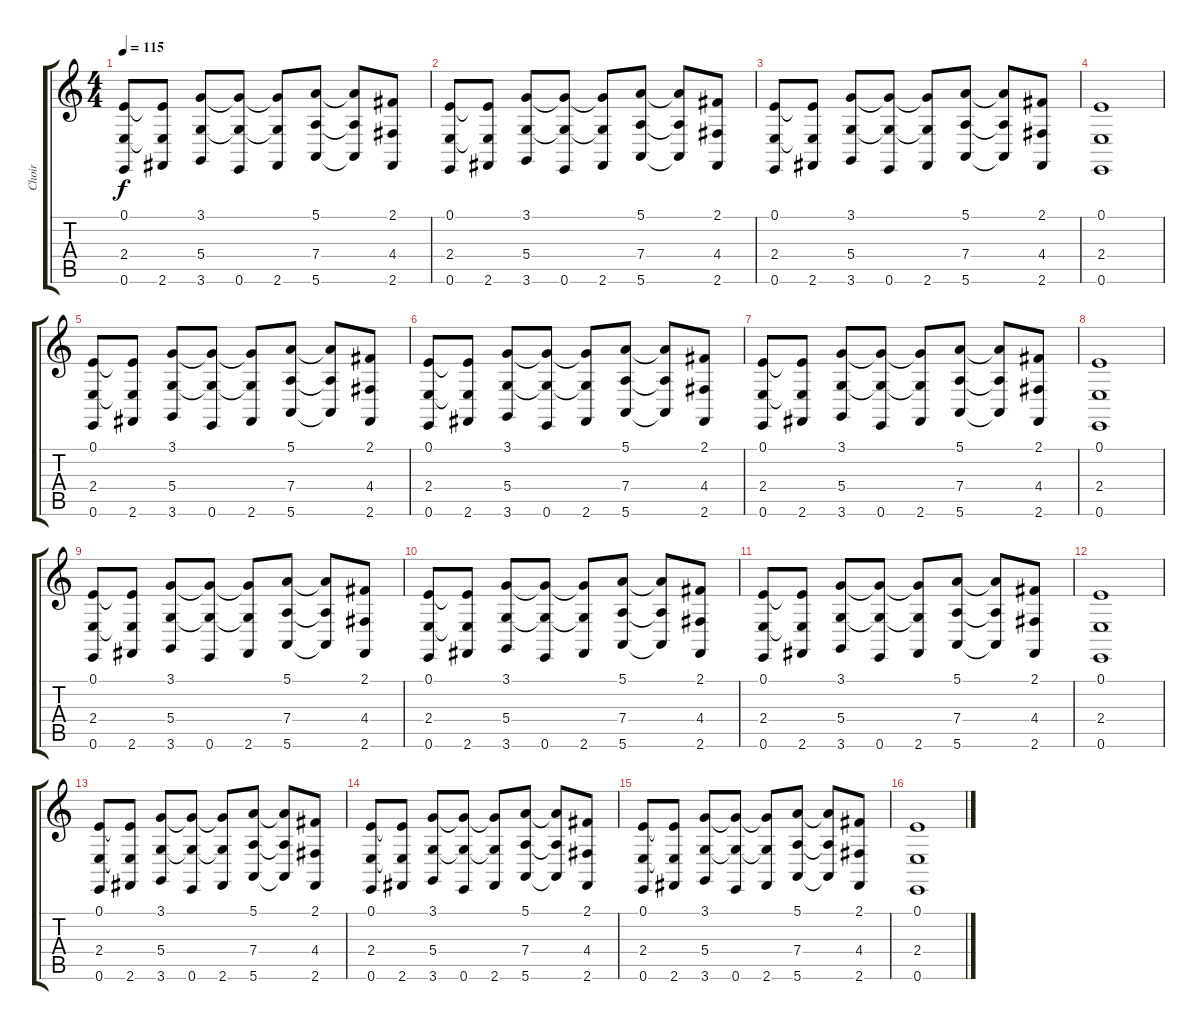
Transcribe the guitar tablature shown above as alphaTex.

\track ("Choir" "Choir") {instrument choiraahs}
\staff {score tabs}
\tuning (E4 B3 G3 D3 A2 E2) {hide}
\ts (4 4)
\tempo 115
\clef g2
\ks c
(0.1 2.4 0.6).8{dy f} (0.1{t} 2.4{t} 2.6).8 (3.1 5.4 3.6).8 (3.1{t} 5.4{t} 0.6).8 (3.1{t} 5.4{t} 2.6).8 (5.1 7.4 5.6).8 (5.1{t} 7.4{t} 5.6{t}).8 (2.1 4.4 2.6).8 |
(0.1 2.4 0.6).8 (0.1{t} 2.4{t} 2.6).8 (3.1 5.4 3.6).8 (3.1{t} 5.4{t} 0.6).8 (3.1{t} 5.4{t} 2.6).8 (5.1 7.4 5.6).8 (5.1{t} 7.4{t} 5.6{t}).8 (2.1 4.4 2.6).8 |
(0.1 2.4 0.6).8 (0.1{t} 2.4{t} 2.6).8 (3.1 5.4 3.6).8 (3.1{t} 5.4{t} 0.6).8 (3.1{t} 5.4{t} 2.6).8 (5.1 7.4 5.6).8 (5.1{t} 7.4{t} 5.6{t}).8 (2.1 4.4 2.6).8 |
(0.1 2.4 0.6).1 |
(0.1 2.4 0.6).8 (0.1{t} 2.4{t} 2.6).8 (3.1 5.4 3.6).8 (3.1{t} 5.4{t} 0.6).8 (3.1{t} 5.4{t} 2.6).8 (5.1 7.4 5.6).8 (5.1{t} 7.4{t} 5.6{t}).8 (2.1 4.4 2.6).8 |
(0.1 2.4 0.6).8 (0.1{t} 2.4{t} 2.6).8 (3.1 5.4 3.6).8 (3.1{t} 5.4{t} 0.6).8 (3.1{t} 5.4{t} 2.6).8 (5.1 7.4 5.6).8 (5.1{t} 7.4{t} 5.6{t}).8 (2.1 4.4 2.6).8 |
(0.1 2.4 0.6).8 (0.1{t} 2.4{t} 2.6).8 (3.1 5.4 3.6).8 (3.1{t} 5.4{t} 0.6).8 (3.1{t} 5.4{t} 2.6).8 (5.1 7.4 5.6).8 (5.1{t} 7.4{t} 5.6{t}).8 (2.1 4.4 2.6).8 |
(0.1 2.4 0.6).1 |
(0.1 2.4 0.6).8 (0.1{t} 2.4{t} 2.6).8 (3.1 5.4 3.6).8 (3.1{t} 5.4{t} 0.6).8 (3.1{t} 5.4{t} 2.6).8 (5.1 7.4 5.6).8 (5.1{t} 7.4{t} 5.6{t}).8 (2.1 4.4 2.6).8 |
(0.1 2.4 0.6).8 (0.1{t} 2.4{t} 2.6).8 (3.1 5.4 3.6).8 (3.1{t} 5.4{t} 0.6).8 (3.1{t} 5.4{t} 2.6).8 (5.1 7.4 5.6).8 (5.1{t} 7.4{t} 5.6{t}).8 (2.1 4.4 2.6).8 |
(0.1 2.4 0.6).8 (0.1{t} 2.4{t} 2.6).8 (3.1 5.4 3.6).8 (3.1{t} 5.4{t} 0.6).8 (3.1{t} 5.4{t} 2.6).8 (5.1 7.4 5.6).8 (5.1{t} 7.4{t} 5.6{t}).8 (2.1 4.4 2.6).8 |
(0.1 2.4 0.6).1 |
(0.1 2.4 0.6).8 (0.1{t} 2.4{t} 2.6).8 (3.1 5.4 3.6).8 (3.1{t} 5.4{t} 0.6).8 (3.1{t} 5.4{t} 2.6).8 (5.1 7.4 5.6).8 (5.1{t} 7.4{t} 5.6{t}).8 (2.1 4.4 2.6).8 |
(0.1 2.4 0.6).8 (0.1{t} 2.4{t} 2.6).8 (3.1 5.4 3.6).8 (3.1{t} 5.4{t} 0.6).8 (3.1{t} 5.4{t} 2.6).8 (5.1 7.4 5.6).8 (5.1{t} 7.4{t} 5.6{t}).8 (2.1 4.4 2.6).8 |
(0.1 2.4 0.6).8 (0.1{t} 2.4{t} 2.6).8 (3.1 5.4 3.6).8 (3.1{t} 5.4{t} 0.6).8 (3.1{t} 5.4{t} 2.6).8 (5.1 7.4 5.6).8 (5.1{t} 7.4{t} 5.6{t}).8 (2.1 4.4 2.6).8 |
(0.1 2.4 0.6).1{volume 0}
